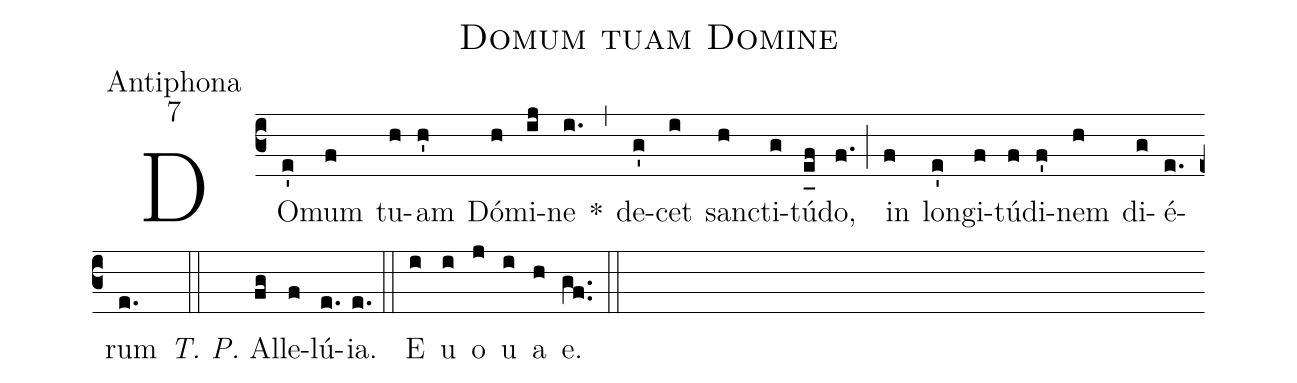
name:Domum tuam Domine;
office-part:Antiphona;
mode:7;
%%
(c3) DO(e')mum(f) tu(h)am(h') Dó(h)mi(ij)ne(i.) *(,) de(g')cet(i) san(h)cti(g)tú(e_[uh:l]f)do,(f.) (;) in(f) lon(e')gi(f)tú(f)di(f')nem(h) di(g)é(e.)rum(e.) (::) <i>T. P.</i> Al(fg)le(f)lú(e.){ia}.(e.) (::) <eu>E(i) u(i) o(j) u(i) a(h) e.</eu>(gf..) (::)
